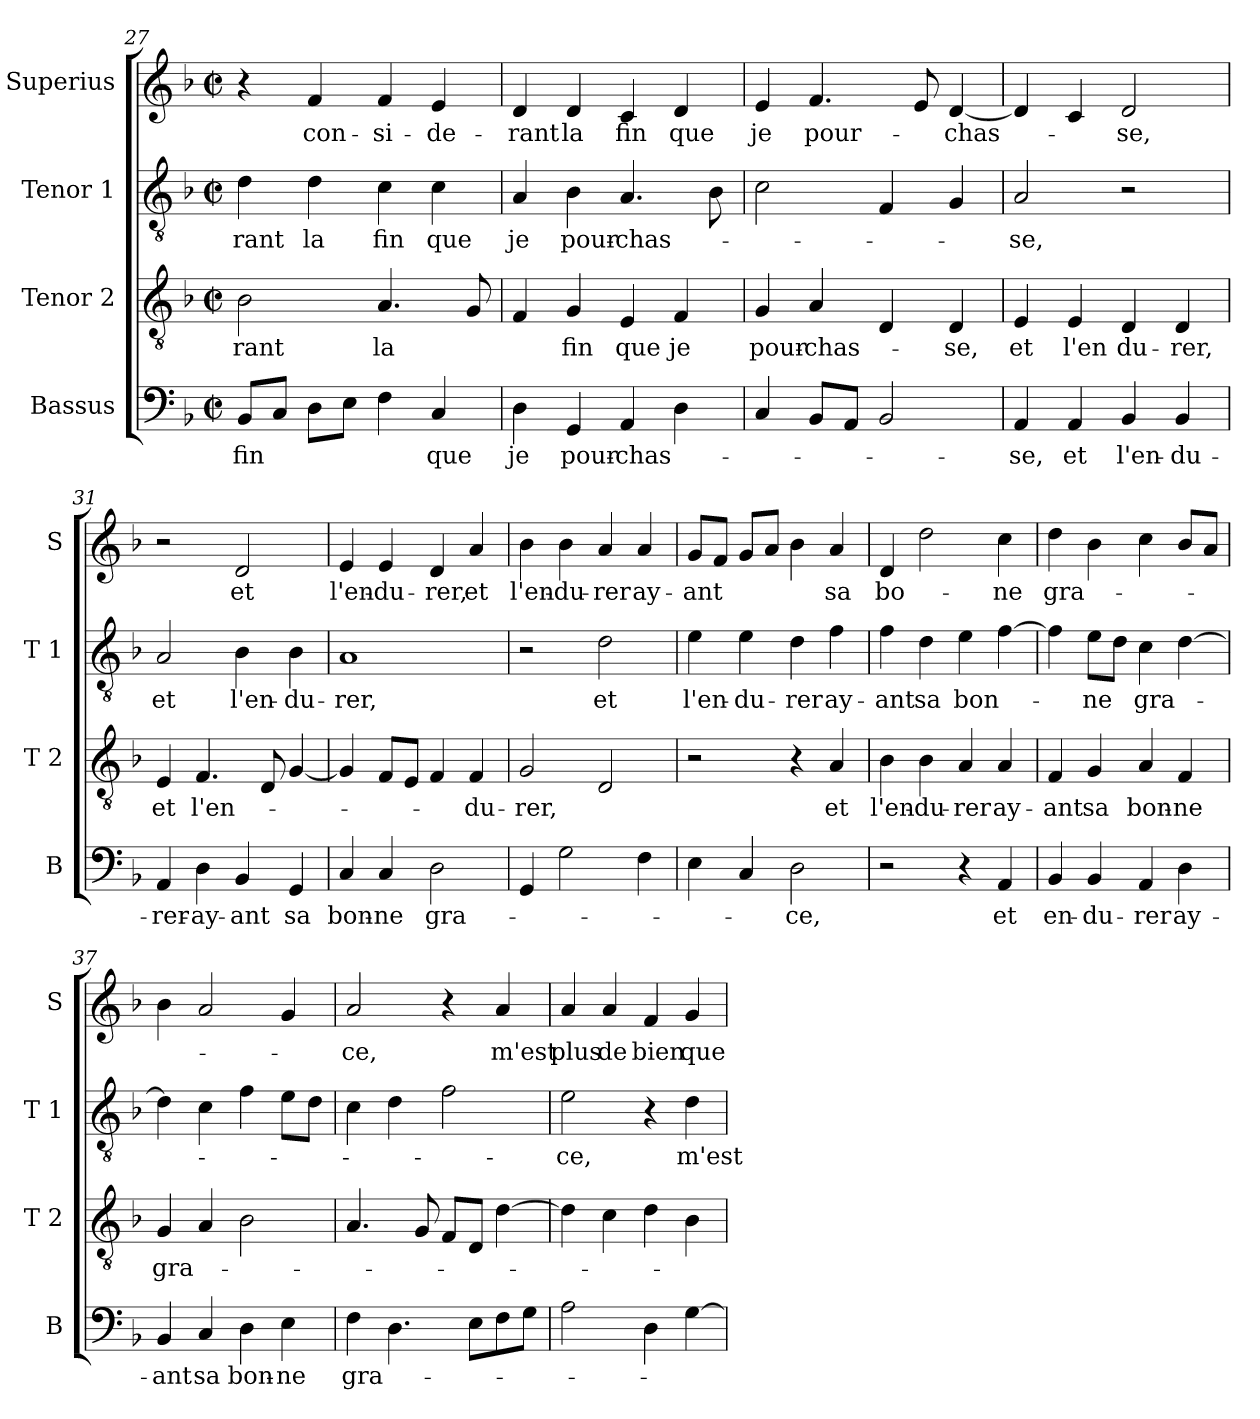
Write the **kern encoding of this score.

**kern	**text	**kern	**text	**kern	**text	**kern	**text
*part4	*part4	*part3	*part3	*part2	*part2	*part1	*part1
*staff4	*staff4	*staff3	*staff3	*staff2	*staff2	*staff1	*staff1
*I"Bassus	*	*I"Tenor 2	*	*I"Tenor 1	*	*I"Superius	*
*I'B	*	*I'T 2	*	*I'T 1	*	*I'S	*
!!LO:LB:g=z
*clefF4	*	*clefGv2	*	*clefGv2	*	*clefG2	*
*k[b-]	*	*k[b-]	*	*k[b-]	*	*k[b-]	*
*F:	*	*F:	*	*F:	*	*F:	*
*M2/2	*	*M2/2	*	*M2/2	*	*M2/2	*
*met(c|)	*	*met(c|)	*	*met(c|)	*	*met(c|)	*
=27	=27	=27	=27	=27	=27	=27	=27
8BB-/L	fin	2B-\	-rant	4d\	-rant	4r	.
8C/J	.	.	.	.	.	.	.
8D\L	.	.	.	4d\	la	4f/	con-
8E\J	.	.	.	.	.	.	.
4F\	.	4.A/	la	4c\	fin	4f/	-si-
4C/	que	.	.	4c\	que	4e/	-de-
.	.	8G/	.	.	.	.	.
=28	=28	=28	=28	=28	=28	=28	=28
4D\	je	4F/	.	4A/	je	4d/	-rant
4GG/	pour-	4G/	fin	4B-\	pour-	4d/	la
4AA/	-chas-	4E/	que	4.A/	-chas-	4c/	fin
4D\	.	4F/	je	.	.	4d/	que
.	.	.	.	8B-\	.	.	.
=29	=29	=29	=29	=29	=29	=29	=29
4C/	.	4G/	pour-	2c\	.	4e/	je
8BB-/L	.	4A/	-chas-	.	.	4.f/	pour-
8AA/J	.	.	.	.	.	.	.
2BB-/	.	4D/	.	4F/	.	.	.
.	.	.	.	.	.	8e/	.
.	.	4D/	-se,	4G/	.	[4d/	-chas-
=30	=30	=30	=30	=30	=30	=30	=30
4AA/	-se,	4E/	et	2A/	-se,	4d/]	.
4AA/	et	4E/	l'en	.	.	4c/	.
4BB-/	l'en-	4D/	du-	2r	.	2d/	-se,
4BB-/	-du-	4D/	-rer,	.	.	.	.
=31	=31	=31	=31	=31	=31	=31	=31
4AA/	-rer-	4E/	et	2A/	et	2r	.
4D\	-ay-	4.F/	l'en-	.	.	.	.
4BB-/	-ant	.	.	4B-\	l'en-	2d/	et
.	.	8D/	.	.	.	.	.
4GG/	sa	[4G/	.	4B-\	-du-	.	.
=32	=32	=32	=32	=32	=32	=32	=32
4C/	bon-	4G/]	.	1A	-rer,	4e/	l'en-
4C/	-ne	8F/L	.	.	.	4e/	-du-
.	.	8E/J	.	.	.	.	.
2D\	gra-	4F/	.	.	.	4d/	-rer,
.	.	4F/	-du-	.	.	4a/	et
!!LO:PB:g=z
=33	=33	=33	=33	=33	=33	=33	=33
4GG/	.	2G/	-rer,	2r	.	4b-\	l'en-
2G\	.	.	.	.	.	4b-\	-du-
.	.	2D/	.	2d\	et	4a/	-rer
4F\	.	.	.	.	.	4a/	ay-
=34	=34	=34	=34	=34	=34	=34	=34
4E\	.	2r	.	4e\	l'en-	8g/L	-ant
.	.	.	.	.	.	8f/J	.
4C/	.	.	.	4e\	-du-	8g/L	.
.	.	.	.	.	.	8a/J	.
2D\	-ce,	4r	.	4d\	-rer	4b-\	.
.	.	4A/	et	4f\	ay-	4a/	sa
=35	=35	=35	=35	=35	=35	=35	=35
2r	.	4B-\	l'en-	4f\	-ant	4d/	bo-
.	.	4B-\	-du-	4d\	sa	2dd\	.
4r	.	4A/	-rer	4e\	bon-	.	.
4AA/	et	4A/	ay-	[4f\	.	4cc\	-ne
=36	=36	=36	=36	=36	=36	=36	=36
4BB-/	en-	4F/	-ant	4f\]	.	4dd\	gra-
4BB-/	-du-	4G/	sa	8e\L	-ne	4b-\	.
.	.	.	.	8d\J	.	.	.
4AA/	-rer	4A/	bon-	4c\	gra-	4cc\	.
4D\	ay-	4F/	-ne	[4d\	.	8b-/L	.
.	.	.	.	.	.	8a/J	.
=37	=37	=37	=37	=37	=37	=37	=37
4BB-/	-ant	4G/	gra-	4d\]	.	4b-\	.
4C/	sa	4A/	.	4c\	.	2a/	.
4D\	bon-	2B-\	.	4f\	.	.	.
4E\	-ne	.	.	8e\L	.	4g/	.
.	.	.	.	8d\J	.	.	.
=38	=38	=38	=38	=38	=38	=38	=38
4F\	gra-	4.A/	.	4c\	.	2a/	-ce,
4.D\	.	.	.	4d\	.	.	.
.	.	8G/	.	.	.	.	.
.	.	8F/L	.	2f\	.	4r	.
8E\L	.	8D/J	.	.	.	.	.
8F\	.	[4d\	.	.	.	4a/	m'est
8G\J	.	.	.	.	.	.	.
!!LO:LB:g=z
=39	=39	=39	=39	=39	=39	=39	=39
2A\	.	4d\]	.	2e\	-ce,	4a/	plus
.	.	4c\	.	.	.	4a/	de
4D\	.	4d\	.	4r	.	4f/	bien
[4G\	.	4B-\	.	4d\	m'est	4g/	que
=	=	=	=	=	=	=	=
*-	*-	*-	*-	*-	*-	*-	*-
